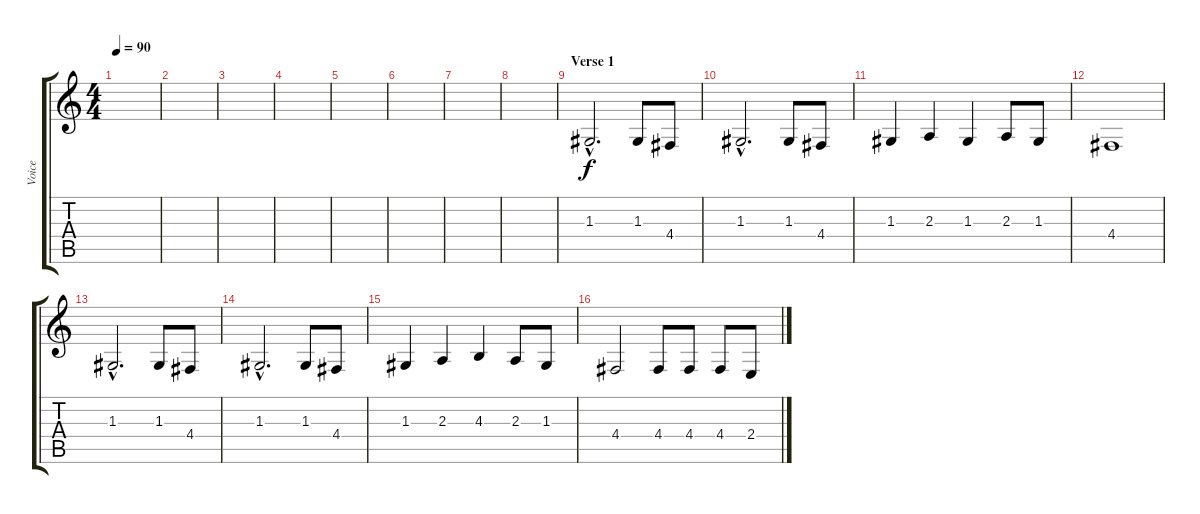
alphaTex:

\track ("Voice" "Voice") {instrument clarinet}
\staff {score tabs}
\tuning (E4 B3 G3 D3 A2 E2) {hide}
\ts (4 4)
\tempo 90
\clef g2
\ks c
|
|
|
|
|
|
|
|
\section ("" "Verse 1")
1.3{hac}.2{d} 1.3.8 4.4.8 |
1.3{hac}.2{d} 1.3.8 4.4.8 |
1.3.4 2.3.4 1.3.4 2.3.8 1.3.8 |
4.4.1 |
1.3{hac}.2{d} 1.3.8 4.4.8 |
1.3{hac}.2{d} 1.3.8 4.4.8 |
1.3.4 2.3.4 4.3.4 2.3.8 1.3.8 |
4.4.2 4.4.8 4.4.8 4.4.8 2.4.8
